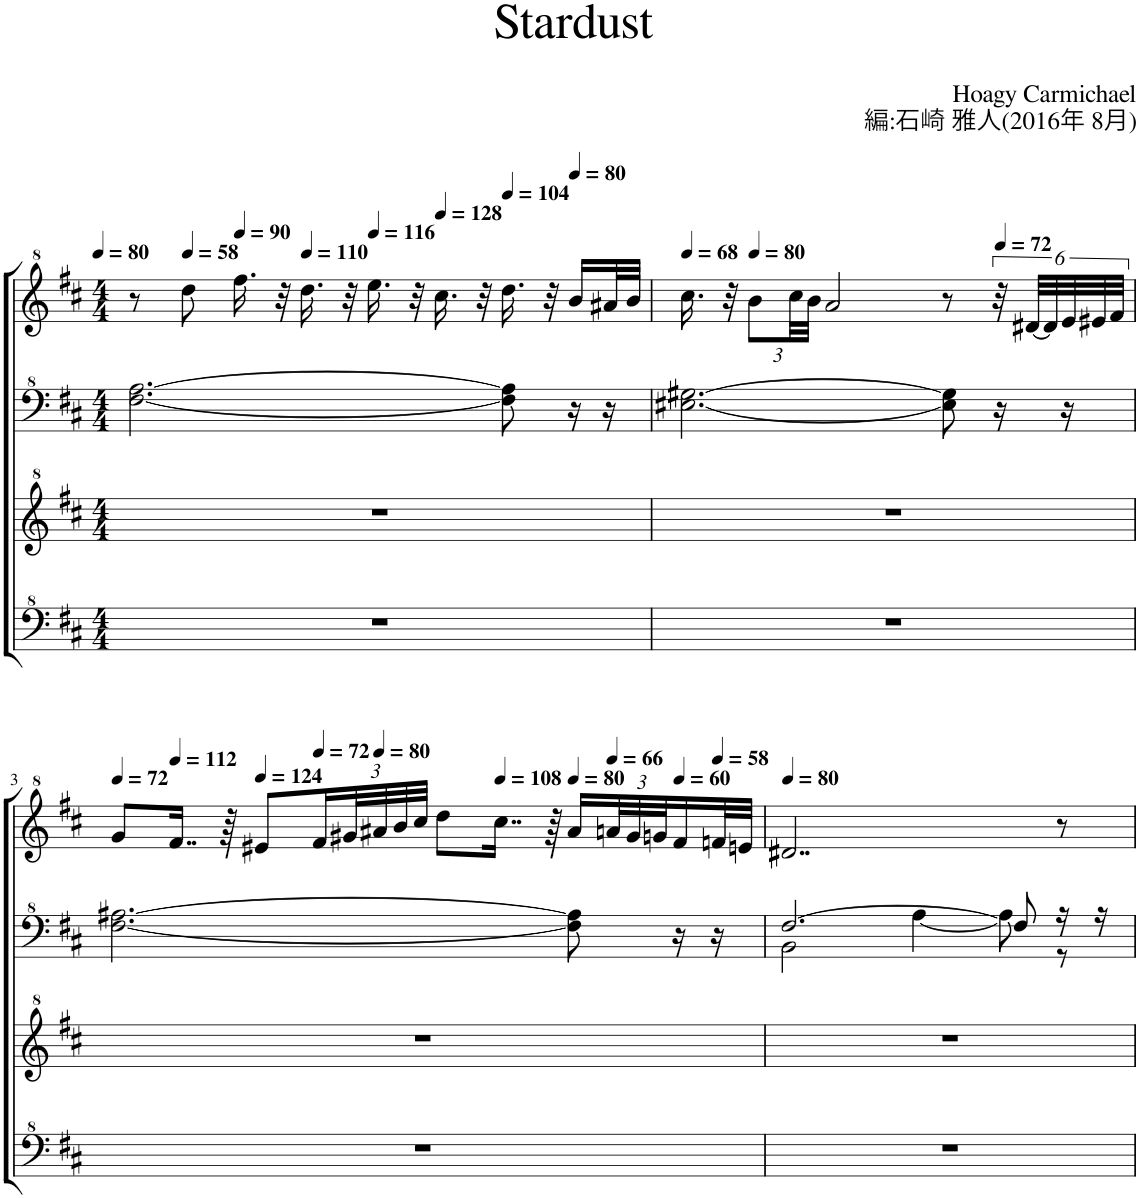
**kern	**kern	**kern	**kern
*part1	*part1	*part1	*part1
*staff4	*staff3	*staff2	*staff1
*I"Model III	*	*	*
*clefF^4	*clefG^2	*clefF^4	*clefG^2
*k[f#c#]	*k[f#c#]	*k[f#c#]	*k[f#c#]
*M4/4	*M4/4	*M4/4	*M4/4
*MM80	*MM80	*MM80	*MM80
=1	=1	=1	=1
1r	1r	[2.f#\ [2.a\	8r
*	*	*	*MM58
.	.	.	8ddd\
*	*	*	*MM90
.	.	.	16.fff#\
.	.	.	32r
*	*	*	*MM110
.	.	.	16.ddd\
.	.	.	32r
*	*	*	*MM116
.	.	.	16.eee\
.	.	.	32r
*	*	*	*MM128
.	.	.	16.ccc#\
.	.	.	32r
*	*	*	*MM104
.	.	8f#\] 8a\]	16.ddd\
.	.	.	32r
*	*	*	*MM80
.	.	16r	16bb/LL
.	.	16r	32aa#X/L
.	.	.	32bb/JJJ
=2	=2	=2	=2
*	*	*	*MM68
1r	1r	[2.e#X\ [2.g#X\	16.ccc#\
.	.	.	32r
*	*	*	*Xbrackettup
*	*	*	*MM80
.	.	.	12bb\L
.	.	.	48ccc#\LL
.	.	.	48bb\JJJ
.	.	.	2aa/
.	.	8e#\] 8g#\]	8r
*	*	*	*brackettup
*	*	*	*MM72
.	.	16r	48r
.	.	.	[48dd#X/LLL
.	.	.	48dd#/]
.	.	16r	48ee/
.	.	.	48ee#X/
.	.	.	48ff#/JJJ
!!LO:LB:g=z
=3	=3	=3	=3
*	*	*	*MM72
1r	1r	[2.f#\ [2.a#X\	8gg/L
*	*	*	*MM112
.	.	.	16..ff#/Jk
.	.	.	64r
*	*	*	*MM124
.	.	.	8ee#X/L
*	*	*	*Xbrackettup
*	*	*	*MM72
.	.	.	24ff#/L
.	.	.	48gg#X/L
*	*	*	*MM80
.	.	.	48aa#X/
.	.	.	48bb/
.	.	.	48ccc#/JJJ
.	.	.	8ddd\L
*	*	*	*MM108
.	.	.	16..ccc#\Jk
.	.	.	64r
*	*	*	*MM80
.	.	8f#\] 8a#\]	16aa#/LL
*	*	*	*MM66
.	.	.	48aan/L
.	.	.	48gg#/
.	.	.	48ggn/J
*	*	*	*MM60
.	.	16r	16ff#/
*	*	*	*MM58
.	.	16r	32ffn/L
.	.	.	32een/JJJ
=4	=4	=4	=4
*	*	*	*MM80
*	*	*^	*
1r	1r	[2.f#/	2B\	2..dd#X/
.	.	.	[4a\	.
.	.	8f#/]	8a\]	.
.	.	16r	8r	8r
.	.	16r	.	.
*	*	*v	*v	*
=	=	=	=
*-	*-	*-	*-
